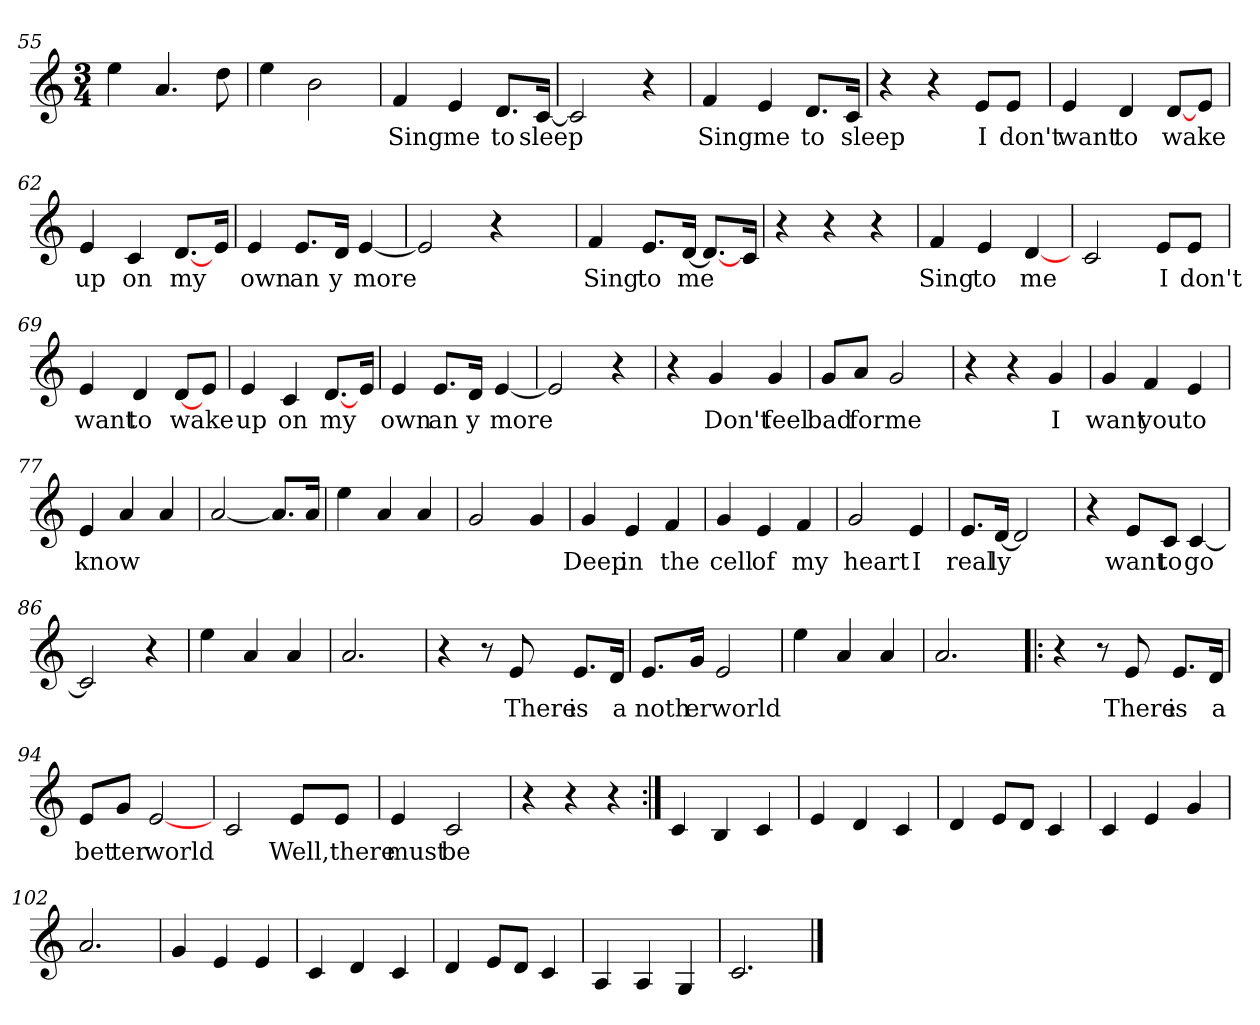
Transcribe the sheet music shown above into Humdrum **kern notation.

**kern	**text
*part1	*part1
*staff1	*staff1
!!LO:LB:g=z
*clefG2	*
*k[]	*
*C:	*
*M3/4	*
=55	=55
4ee\	.
4.a/	.
8dd\	.
=56	=56
4ee\	.
2b\	.
=57	=57
4f/	Sing
4e/	me
8.d/L	to
[16c/Jk	sleep
=58	=58
2c/]	.
4r	.
=59	=59
4f/	Sing
4e/	me
8.d/L	to
16c/Jk	sleep
=60	=60
4r	.
4r	.
8e/L	I
8e/J	don't
!!LO:LB:g=z
=61	=61
4e/	want
4d/	to
[8d/L	wake
8e/J	.
=62	=62
4e/	up
4c/	on
[8.d/L	my
16e/Jk	.
=63	=63
4e/	own
8.e/L	an
16d/Jk	y
[4e/	more
=64	=64
2e/]	.
4r	.
=65	=65
4f/	Sing
8.e/L	to
[16d/Jk	me
8.d/L_	.
16c/Jk	.
=66	=66
4r	.
4r	.
4r	.
!!LO:LB:g=z
=67	=67
4f/	Sing
4e/	to
[4d/	me
=68	=68
2c/	.
8e/L	I
8e/J	don't
=69	=69
4e/	want
4d/	to
[8d/L	wake
8e/J	.
=70	=70
4e/	up
4c/	on
[8.d/L	my
16e/Jk	.
=71	=71
4e/	own
8.e/L	an
16d/Jk	y
[4e/	more
=72	=72
2e/]	.
4r	.
!!LO:LB:g=z
=73	=73
4r	.
4g/	Don't
4g/	feel
=74	=74
8g/L	bad
8a/J	for
2g/	me
=75	=75
4r	.
4r	.
4g/	I
=76	=76
4g/	want
4f/	you
4e/	to
=77	=77
4e/	know
4a/	.
4a/	.
=78	=78
[2a/	.
8.a/L]	.
16a/Jk	.
=79	=79
4ee\	.
4a/	.
4a/	.
=80	=80
2g/	.
4g/	.
!!LO:LB:g=z
=81	=81
4g/	Deep
4e/	in
4f/	the
=82	=82
4g/	cell
4e/	of
4f/	my
=83	=83
2g/	heart
4e/	I
=84	=84
8.e/L	real
[16d/Jk	ly
2d/]	.
=85	=85
4r	.
8e/L	want
8c/J	to
[4c/	go
=86	=86
2c/]	.
4r	.
!!LO:LB:g=z
=87	=87
4ee\	.
4a/	.
4a/	.
=88	=88
2.a/	.
=89	=89
4r	.
8r	.
8e/	There
8.e/L	is
16d/Jk	a
=90	=90
8.e/L	noth
16g/Jk	er
2e/	world
=91	=91
4ee\	.
4a/	.
4a/	.
=92	=92
2.a/	.
=93!|:	=93!|:
4r	.
8r	.
8e/	There
8.e/L	is
16d/Jk	a
!!LO:LB:g=z
=94	=94
8e/L	bet
8g/J	ter
[2e/	world
=95	=95
2c/	.
8e/L	Well,
8e/J	there
=96	=96
4e/	must
2c/	be
=97	=97
4r	.
4r	.
4r	.
=98:|!	=98:|!
4c/	.
4B/	.
4c/	.
=99	=99
4e/	.
4d/	.
4c/	.
=100	=100
4d/	.
8e/L	.
8d/J	.
4c/	.
=101	=101
4c/	.
4e/	.
4g/	.
!!LO:LB:g=z
=102	=102
2.a/	.
=103	=103
4g/	.
4e/	.
4e/	.
=104	=104
4c/	.
4d/	.
4c/	.
=105	=105
4d/	.
8e/L	.
8d/J	.
4c/	.
=106	=106
4A/	.
4A/	.
4G/	.
=107	=107
2.c/	.
==	==
*-	*-
